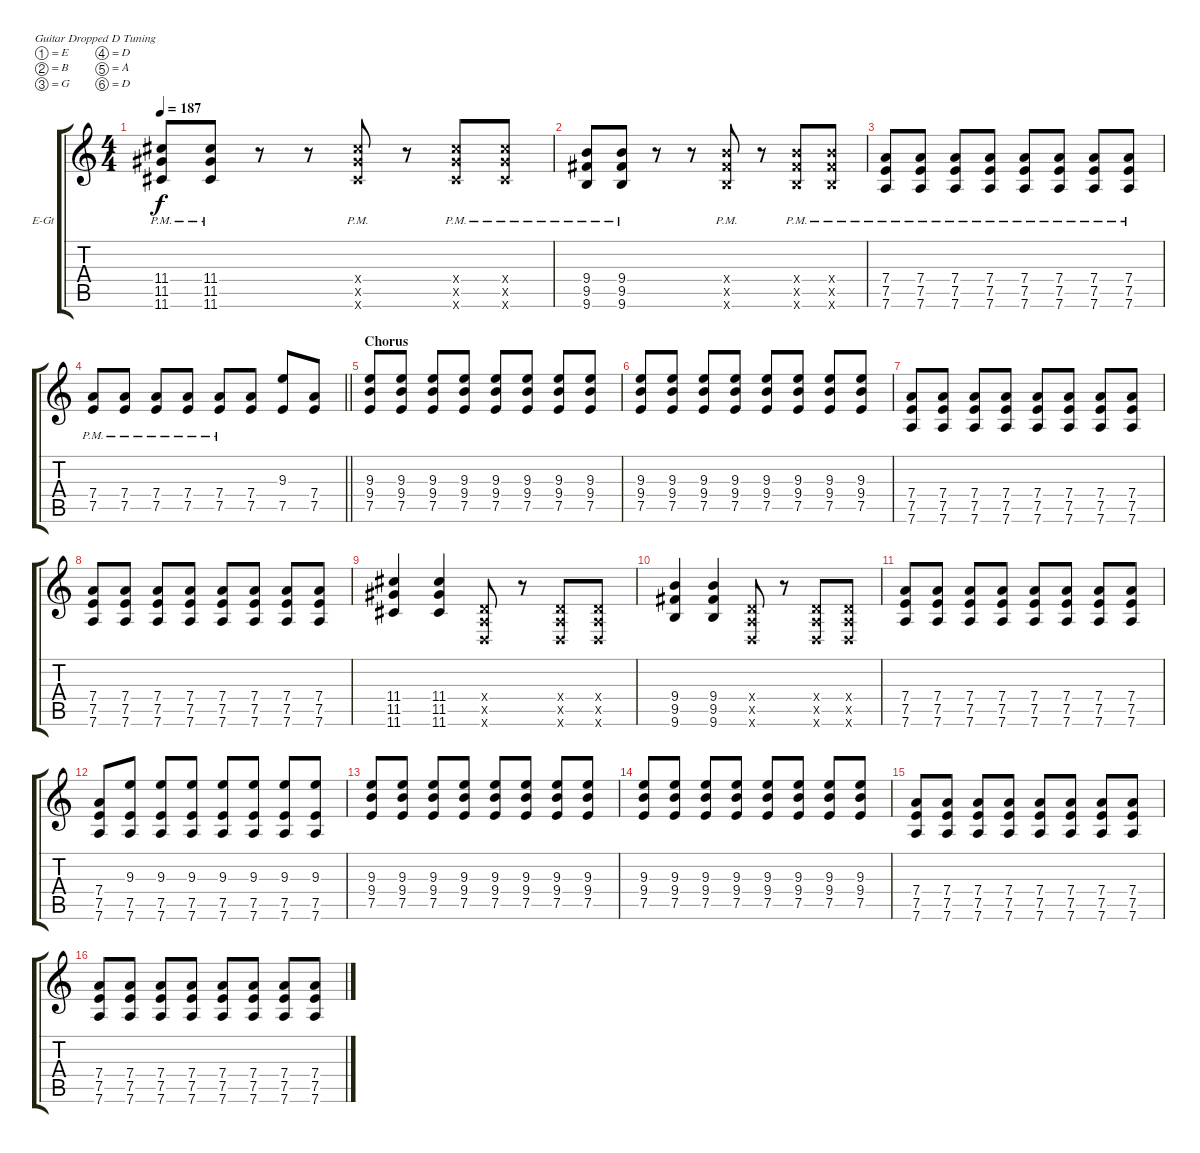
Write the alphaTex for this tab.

\bracketExtendMode groupsimilarinstruments
\firstSystemTrackNameOrientation horizontal
\otherSystemsTrackNameOrientation horizontal
\track ("Alex Gaskarth" "E-Gt") {instrument distortionguitar}
\staff {score tabs}
\tuning (E4 B3 G3 D3 A2 D2)
\ts (4 4)
\tempo 187
\clef g2
\ks c
(11.4{pm} 11.5{pm} 11.6).8{dy f} (11.4{pm} 11.5{pm} 11.6).8 r.8 r.8 (11.4{pm x} 11.5{pm x} 11.6{x}).8 r.8 (11.4{pm x} 11.5{pm x} 11.6{x}).8 (11.4{pm x} 11.5{pm x} 11.6{x}).8 |
(9.4{pm} 9.5{pm} 9.6).8 (9.4{pm} 9.5{pm} 9.6).8 r.8 r.8 (9.4{pm x} 9.5{pm x} 9.6{x}).8 r.8 (9.4{pm x} 9.5{pm x} 9.6{x}).8 (9.4{pm x} 9.5{pm x} 9.6{x}).8 |
(7.4{pm} 7.5{pm} 7.6).8 (7.4{pm} 7.5{pm} 7.6).8 (7.4{pm} 7.5{pm} 7.6).8 (7.4{pm} 7.5{pm} 7.6).8 (7.4{pm} 7.5{pm} 7.6).8 (7.4{pm} 7.5{pm} 7.6).8 (7.4{pm} 7.5{pm} 7.6).8 (7.4{pm} 7.5{pm} 7.6).8 |
\barLineRight lightlight
(7.5{pm} 7.4).8 (7.5{pm} 7.4).8 (7.5{pm} 7.4).8 (7.5{pm} 7.4).8 (7.5{pm} 7.4).8 (7.5 7.4).8 (7.5 9.3).8 (7.5 7.4).8 |
\section ("" "Chorus")
(9.4 7.5 9.3).8 (9.4 7.5 9.3).8 (9.4 7.5 9.3).8 (9.4 7.5 9.3).8 (9.4 7.5 9.3).8 (9.4 7.5 9.3).8 (9.4 7.5 9.3).8 (9.4 7.5 9.3).8 |
(9.4 7.5 9.3).8 (9.4 7.5 9.3).8 (9.4 7.5 9.3).8 (9.4 7.5 9.3).8 (9.4 7.5 9.3).8 (9.4 7.5 9.3).8 (9.4 7.5 9.3).8 (9.4 7.5 9.3).8 |
(7.4 7.5 7.6).8 (7.4 7.5 7.6).8 (7.4 7.5 7.6).8 (7.4 7.5 7.6).8 (7.4 7.5 7.6).8 (7.4 7.5 7.6).8 (7.4 7.5 7.6).8 (7.4 7.5 7.6).8 |
(7.4 7.5 7.6).8 (7.4 7.5 7.6).8 (7.4 7.5 7.6).8 (7.4 7.5 7.6).8 (7.4 7.5 7.6).8 (7.4 7.5 7.6).8 (7.4 7.5 7.6).8 (7.4 7.5 7.6).8 |
(11.4 11.5 11.6).4 (11.4 11.5 11.6).4 (0.4{x} 0.5{x} 0.6{x}).8 r.8 (0.4{x} 0.5{x} 0.6{x}).8 (0.4{x} 0.5{x} 0.6{x}).8 |
(9.4 9.5 9.6).4 (9.4 9.5 9.6).4 (0.4{x} 0.5{x} 0.6{x}).8 r.8 (0.4{x} 0.5{x} 0.6{x}).8 (0.4{x} 0.5{x} 0.6{x}).8 |
(7.4 7.5 7.6).8 (7.4 7.5 7.6).8 (7.4 7.5 7.6).8 (7.4 7.5 7.6).8 (7.4 7.5 7.6).8 (7.4 7.5 7.6).8 (7.4 7.5 7.6).8 (7.4 7.5 7.6).8 |
(7.4 7.5 7.6).8 (7.5 7.6 9.3).8 (7.5 7.6 9.3).8 (7.5 7.6 9.3).8 (7.5 7.6 9.3).8 (7.5 7.6 9.3).8 (7.5 7.6 9.3).8 (7.5 7.6 9.3).8 |
(9.4 7.5 9.3).8 (9.4 7.5 9.3).8 (9.4 7.5 9.3).8 (9.4 7.5 9.3).8 (9.4 7.5 9.3).8 (9.4 7.5 9.3).8 (9.4 7.5 9.3).8 (9.4 7.5 9.3).8 |
(9.4 7.5 9.3).8 (9.4 7.5 9.3).8 (9.4 7.5 9.3).8 (9.4 7.5 9.3).8 (9.4 7.5 9.3).8 (9.4 7.5 9.3).8 (9.4 7.5 9.3).8 (9.4 7.5 9.3).8 |
(7.4 7.5 7.6).8 (7.4 7.5 7.6).8 (7.4 7.5 7.6).8 (7.4 7.5 7.6).8 (7.4 7.5 7.6).8 (7.4 7.5 7.6).8 (7.4 7.5 7.6).8 (7.4 7.5 7.6).8 |
(7.4 7.5 7.6).8 (7.4 7.5 7.6).8 (7.4 7.5 7.6).8 (7.4 7.5 7.6).8 (7.4 7.5 7.6).8 (7.4 7.5 7.6).8 (7.4 7.5 7.6).8 (7.4 7.5 7.6).8
